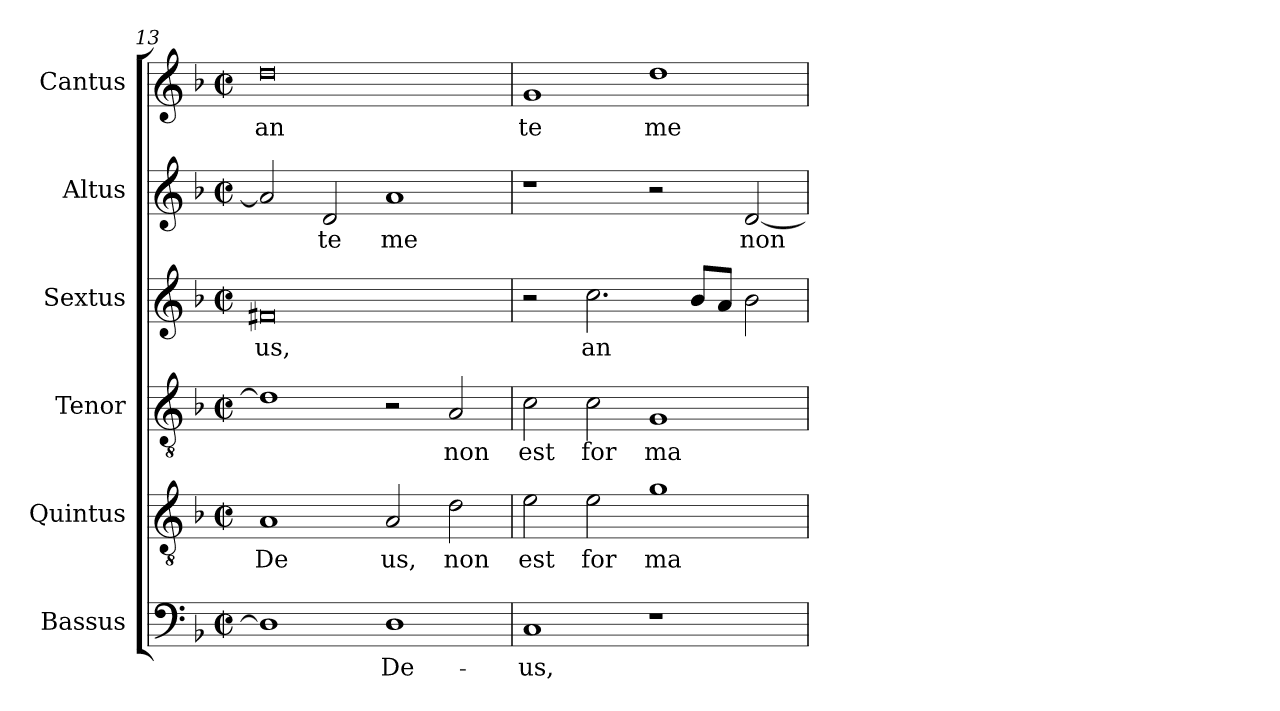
**kern	**text	**kern	**text	**kern	**text	**kern	**text	**kern	**text	**kern	**text
*part6	*part6	*part5	*part5	*part4	*part4	*part3	*part3	*part2	*part2	*part1	*part1
*staff6	*staff6	*staff5	*staff5	*staff4	*staff4	*staff3	*staff3	*staff2	*staff2	*staff1	*staff1
*I"Bassus	*	*I"Quintus	*	*I"Tenor	*	*I"Sextus	*	*I"Altus	*	*I"Cantus	*
!!LO:PB:g=z
*clefF4	*	*clefGv2	*	*clefGv2	*	*clefG2	*	*clefG2	*	*clefG2	*
*k[b-]	*	*k[b-]	*	*k[b-]	*	*k[b-]	*	*k[b-]	*	*k[b-]	*
*F:	*	*F:	*	*F:	*	*F:	*	*F:	*	*F:	*
*M2/2	*	*M2/2	*	*M2/2	*	*M2/2	*	*M2/2	*	*M2/2	*
*met(c|)	*	*met(c|)	*	*met(c|)	*	*met(c|)	*	*met(c|)	*	*met(c|)	*
=13	=13	=13	=13	=13	=13	=13	=13	=13	=13	=13	=13
!	!LO:LY:b:cj	!	!LO:LY:b:cj	!	!LO:LY:b:cj	!	!LO:LY:b:cj	!	!LO:LY:b:cj	!	!LO:LY:b:cj
1D]	.	1A	De	1d]	.	0f#X	us,	2a/]	.	0dd	an
!	!	!	!	!	!	!	!	!	!LO:LY:b:cj	!	!
.	.	.	.	.	.	.	.	2d/	te	.	.
!	!LO:LY:b:cj	!	!LO:LY:b:cj	!	!	!	!	!	!LO:LY:b:cj	!	!
1D	De-	2A/	us,	2r	.	.	.	1a	me	.	.
!	!	!	!LO:LY:b:cj	!	!LO:LY:b:cj	!	!	!	!	!	!
.	.	2d\	non	2A/	non	.	.	.	.	.	.
=14	=14	=14	=14	=14	=14	=14	=14	=14	=14	=14	=14
!	!LO:LY:b:cj	!	!LO:LY:b:cj	!	!LO:LY:b:cj	!	!	!	!	!	!LO:LY:b:cj
1C	-us,	2e\	est	2c\	est	2r	.	1r	.	1g	te
!	!	!	!LO:LY:b:cj	!	!LO:LY:b:cj	!	!LO:LY:b:cj	!	!	!	!
.	.	2e\	for	2c\	for	2.cc\	an-	.	.	.	.
!	!	!	!LO:LY:b:cj	!	!LO:LY:b:cj	!	!	!	!	!	!LO:LY:b:cj
1r	.	1g	ma	1G	ma	.	.	2r	.	1dd	me
!	!	!	!	!	!	!	!LO:LY:b:cj	!	!	!	!
.	.	.	.	.	.	8b-/L	--	.	.	.	.
!	!	!	!	!	!	!	!LO:LY:b:cj	!	!	!	!
.	.	.	.	.	.	8a/J	--	.	.	.	.
!	!	!	!	!	!	!	!LO:LY:b:cj	!	!LO:LY:b:cj	!	!
.	.	.	.	.	.	2b-\	--	[<2d/	non	.	.
=	=	=	=	=	=	=	=	=	=	=	=
*-	*-	*-	*-	*-	*-	*-	*-	*-	*-	*-	*-
